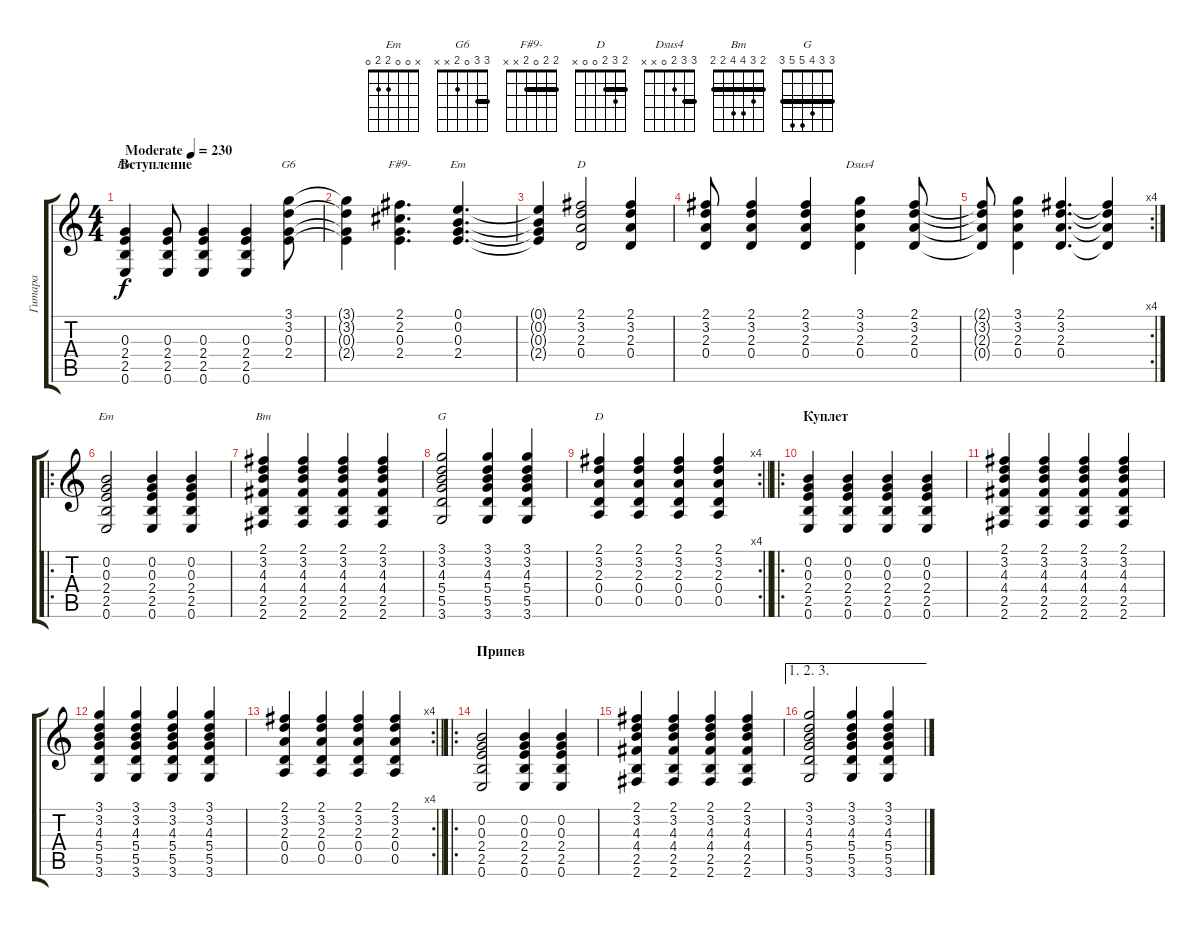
\track ("Гитара" "Гитара") {instrument acousticguitarsteel}
\staff {score tabs}
\tuning (E4 B3 G3 D3 A2 E2) {hide}
\chord ("Em" x x 0 2 2 0)
\chord ("G6" 3 3 0 2 x x) {barre 3}
\chord ("F#9-" 2 2 0 2 x x) {barre 2}
\chord ("Em" 0 0 0 2 x x)
\chord ("D" 2 3 2 0 x x) {barre 2}
\chord ("Dsus4" 3 3 2 0 x x) {barre 3}
\chord ("Em" x 0 0 2 2 0)
\chord ("Bm" 2 3 4 4 2 2) {barre 2}
\chord ("G" 3 3 4 5 5 3) {barre 3}
\chord ("D" 2 3 2 0 0 x) {barre 2}
\ts (4 4)
\section ("" "Вступление")
\tempo (230 "Moderate")
\clef g2
\ks c
(0.3 2.4 2.5 0.6).4{ch "Em" dy f instrument acousticguitarsteel} (0.3 2.4 2.5 0.6).8 (0.3 2.4 2.5 0.6).4 (0.3 2.4 2.5 0.6).4 (3.1 3.2 0.3 2.4).8{ch "G6"} |
(3.1{t} 3.2{t} 0.3{t} 2.4{t}).4 (2.1 2.2 0.3 2.4).4{d ch "F#9-"} (0.1 0.2 0.3 2.4).4{d ch "Em"} |
(0.1{t} 0.2{t} 0.3{t} 2.4{t}).4 (2.1 3.2 2.3 0.4).2{ch "D"} (2.1 3.2 2.3 0.4).4 |
(2.1 3.2 2.3 0.4).8 (2.1 3.2 2.3 0.4).4 (2.1 3.2 2.3 0.4).4 (3.1 3.2 2.3 0.4).4{ch "Dsus4"} (2.1 3.2 2.3 0.4).8 |
\rc 4
(2.1{t} 3.2{t} 2.3{t} 0.4{t}).8 (3.1 3.2 2.3 0.4).4 (2.1 3.2 2.3 0.4).4{d} (2.1{t} 3.2{t} 2.3{t} 0.4{t}).4 |
\ro
(0.2 0.3 2.4 2.5 0.6).2{ch "Em"} (0.2 0.3 2.4 2.5 0.6).4 (0.2 0.3 2.4 2.5 0.6).4 |
(2.1 3.2 4.3 4.4 2.5 2.6).4{ch "Bm"} (2.1 3.2 4.3 4.4 2.5 2.6).4 (2.1 3.2 4.3 4.4 2.5 2.6).4 (2.1 3.2 4.3 4.4 2.5 2.6).4 |
(3.1 3.2 4.3 5.4 5.5 3.6).2{ch "G"} (3.1 3.2 4.3 5.4 5.5 3.6).4 (3.1 3.2 4.3 5.4 5.5 3.6).4 |
\rc 4
\barLineRight lightlight
(2.1 3.2 2.3 0.4 0.5).4{ch "D"} (2.1 3.2 2.3 0.4 0.5).4 (2.1 3.2 2.3 0.4 0.5).4 (2.1 3.2 2.3 0.4 0.5).4 |
\ro
\section ("" "Куплет")
(0.2 0.3 2.4 2.5 0.6).4 (0.2 0.3 2.4 2.5 0.6).4 (0.2 0.3 2.4 2.5 0.6).4 (0.2 0.3 2.4 2.5 0.6).4 |
(2.1 3.2 4.3 4.4 2.5 2.6).4 (2.1 3.2 4.3 4.4 2.5 2.6).4 (2.1 3.2 4.3 4.4 2.5 2.6).4 (2.1 3.2 4.3 4.4 2.5 2.6).4 |
(3.1 3.2 4.3 5.4 5.5 3.6).4 (3.1 3.2 4.3 5.4 5.5 3.6).4 (3.1 3.2 4.3 5.4 5.5 3.6).4 (3.1 3.2 4.3 5.4 5.5 3.6).4 |
\rc 4
\barLineRight lightlight
(2.1 3.2 2.3 0.4 0.5).4 (2.1 3.2 2.3 0.4 0.5).4 (2.1 3.2 2.3 0.4 0.5).4 (2.1 3.2 2.3 0.4 0.5).4 |
\ro
\section ("" "Припев")
(0.2 0.3 2.4 2.5 0.6).2 (0.2 0.3 2.4 2.5 0.6).4 (0.2 0.3 2.4 2.5 0.6).4 |
(2.1 3.2 4.3 4.4 2.5 2.6).4 (2.1 3.2 4.3 4.4 2.5 2.6).4 (2.1 3.2 4.3 4.4 2.5 2.6).4 (2.1 3.2 4.3 4.4 2.5 2.6).4 |
\ae (1 2 3)
(3.1 3.2 4.3 5.4 5.5 3.6).2 (3.1 3.2 4.3 5.4 5.5 3.6).4 (3.1 3.2 4.3 5.4 5.5 3.6).4
